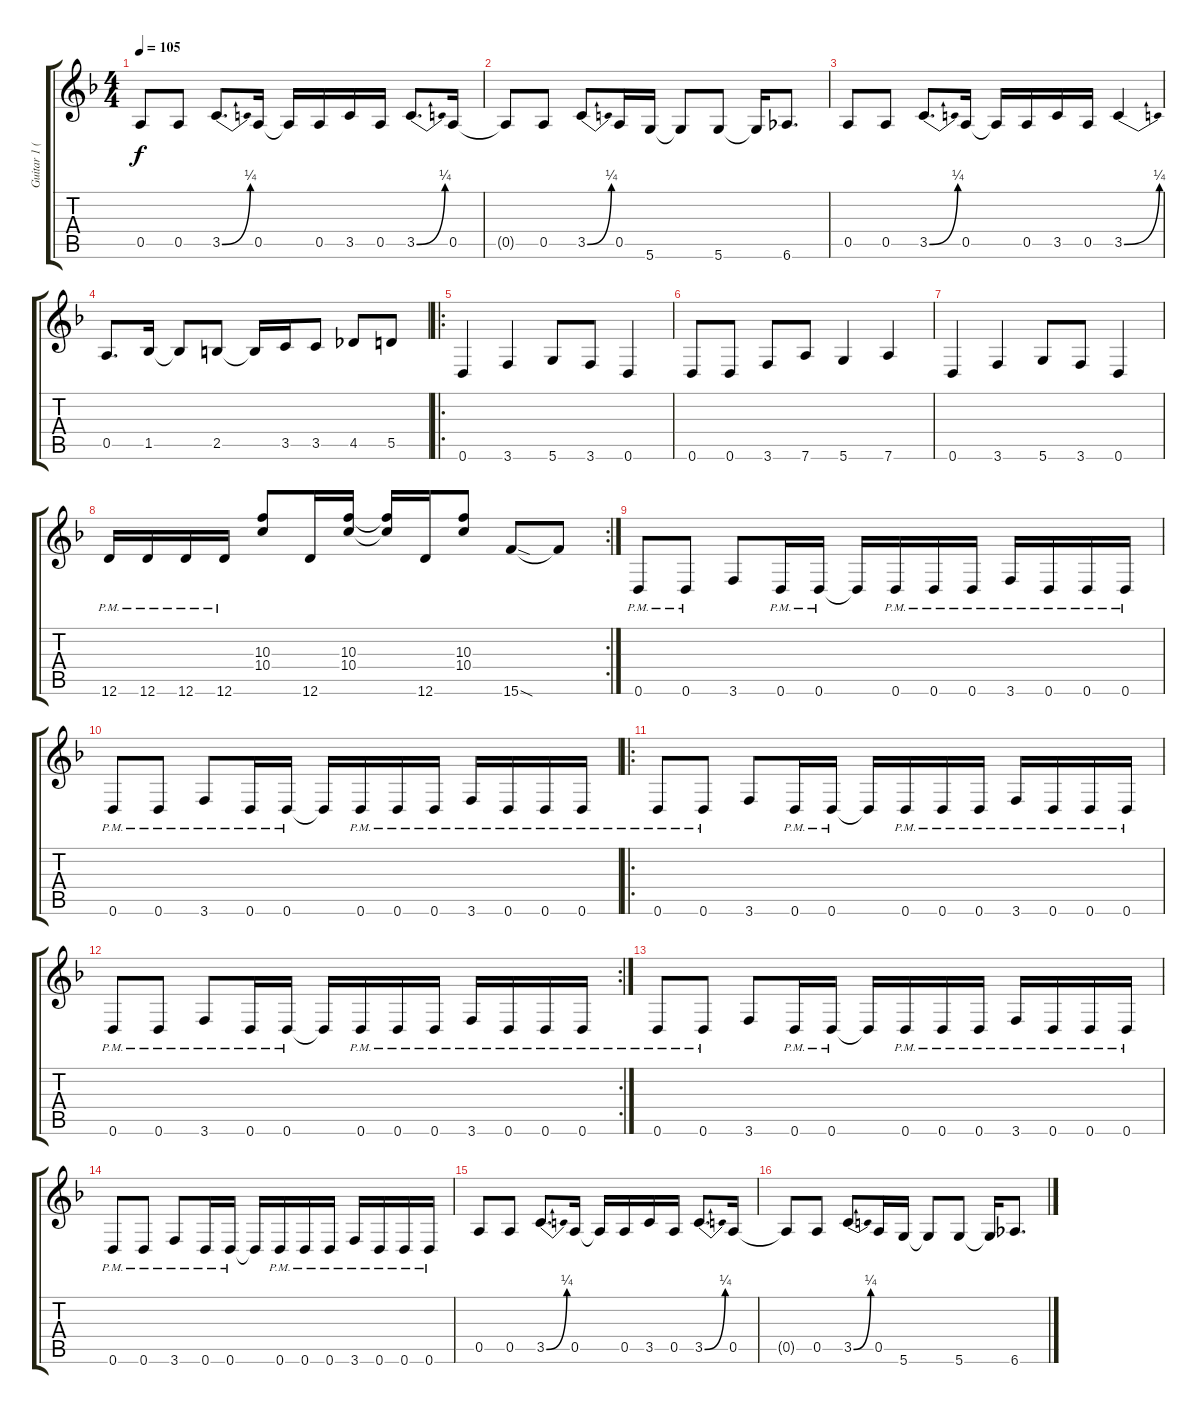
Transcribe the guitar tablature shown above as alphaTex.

\track ("Guitar 1 (Joe Satriani)" "Guitar 1 (") {instrument distortionguitar}
\staff {score tabs}
\tuning (E4 B3 G3 D3 A2 D2) {hide}
\ts (4 4)
\tempo 105
\clef g2
\ks f
0.5.8{dy f} 0.5.8 3.5{be (bend 0 0 60 1)}.8{d} 0.5.16 0.5{t}.16 0.5.16 3.5.16 0.5.16 3.5{be (bend 0 0 60 1)}.8{d} 0.5.16 |
0.5{t}.8 0.5.8 3.5{be (bend 0 0 60 1)}.8 0.5.16 5.6.16 5.6{t}.8 5.6.8 5.6{t}.16 6.6.8{d} |
0.5.8 0.5.8 3.5{be (bend 0 0 60 1)}.8{d} 0.5.16 0.5{t}.16 0.5.16 3.5.16 0.5.16 3.5{be (bend 0 0 60 1)}.4 |
0.5.8{d} 1.5.16 1.5{t}.8 2.5.8 2.5{t}.16 3.5.16 3.5.8 4.5.8 5.5.8 |
\ro
0.6.4 3.6.4 5.6.8 3.6.8 0.6.4 |
0.6.8 0.6.8 3.6.8 7.6.8 5.6.4 7.6.4 |
0.6.4 3.6.4 5.6.8 3.6.8 0.6.4 |
\rc 2
12.6{pm}.16 12.6{pm}.16 12.6{pm}.16 12.6{pm}.16 (10.3 10.4).8 12.6.16 (10.3 10.4).16 (10.3{t} 10.4{t}).16 12.6.16 (10.3 10.4).8 15.6{sod}.8 15.6{t}.8 |
0.6{pm}.8 0.6{pm}.8 3.6.8 0.6{pm}.16 0.6{pm}.16 0.6{t}.16 0.6{pm}.16 0.6{pm}.16 0.6{pm}.16 3.6{pm}.16 0.6{pm}.16 0.6{pm}.16 0.6{pm}.16 |
0.6{pm}.8 0.6{pm}.8 3.6{pm}.8 0.6{pm}.16 0.6{pm}.16 0.6{t}.16 0.6{pm}.16 0.6{pm}.16 0.6{pm}.16 3.6{pm}.16 0.6{pm}.16 0.6{pm}.16 0.6{pm}.16 |
\ro
0.6{pm}.8 0.6{pm}.8 3.6.8 0.6{pm}.16 0.6{pm}.16 0.6{t}.16 0.6{pm}.16 0.6{pm}.16 0.6{pm}.16 3.6{pm}.16 0.6{pm}.16 0.6{pm}.16 0.6{pm}.16 |
\rc 2
0.6{pm}.8 0.6{pm}.8 3.6{pm}.8 0.6{pm}.16 0.6{pm}.16 0.6{t}.16 0.6{pm}.16 0.6{pm}.16 0.6{pm}.16 3.6{pm}.16 0.6{pm}.16 0.6{pm}.16 0.6{pm}.16 |
0.6{pm}.8 0.6{pm}.8 3.6.8 0.6{pm}.16 0.6{pm}.16 0.6{t}.16 0.6{pm}.16 0.6{pm}.16 0.6{pm}.16 3.6{pm}.16 0.6{pm}.16 0.6{pm}.16 0.6{pm}.16 |
0.6{pm}.8 0.6{pm}.8 3.6{pm}.8 0.6{pm}.16 0.6{pm}.16 0.6{t}.16 0.6{pm}.16 0.6{pm}.16 0.6{pm}.16 3.6{pm}.16 0.6{pm}.16 0.6{pm}.16 0.6{pm}.16 |
0.5.8 0.5.8 3.5{be (bend 0 0 60 1)}.8{d} 0.5.16 0.5{t}.16 0.5.16 3.5.16 0.5.16 3.5{be (bend 0 0 60 1)}.8{d} 0.5.16 |
0.5{t}.8 0.5.8 3.5{be (bend 0 0 60 1)}.8 0.5.16 5.6.16 5.6{t}.8 5.6.8 5.6{t}.16 6.6.8{d}
